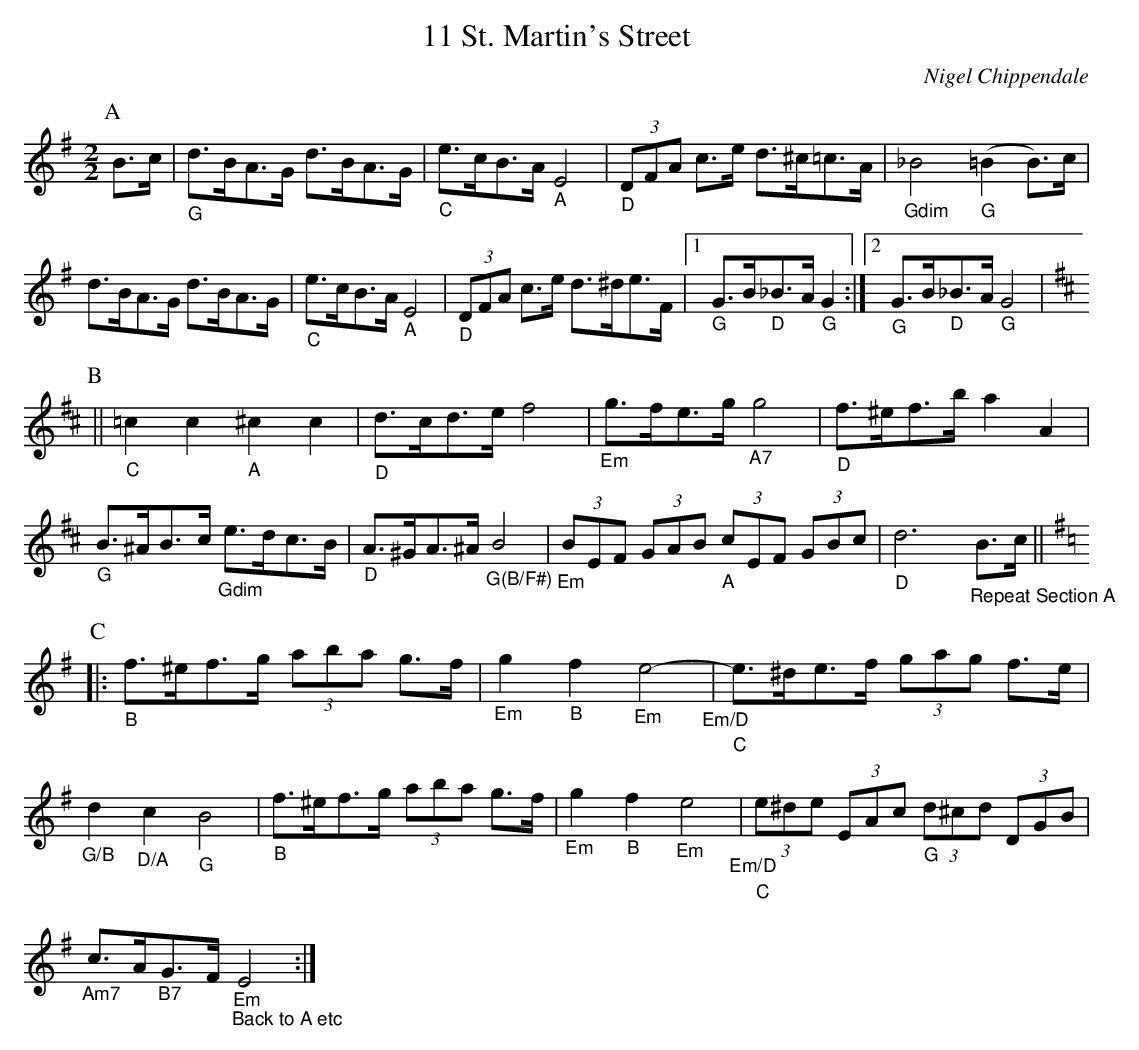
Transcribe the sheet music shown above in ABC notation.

X:1
T:11 St. Martin's Street
C:Nigel Chippendale
M:2/2
L:1/8
K:G
P:A
B>c |"_G" d>BA>G d>BA>G |"_C" e>cB>A "_A"E4 |"_D" (3DFA c>e d>^c=c>A |"_Gdim" _B4 "_G"(=B2 B)>c |
d>BA>G d>BA>G | "_C" e>cB>A "_A"E4 |"_D" (3DFA c>e d>^de>F |1 "_G"G>B"_D"_B>A "_G"G2 :|2 "_G"G>B"_D"_B>A "_G"G4 |
K:D
P:B
||"_C"=c2 c2 "_A"^c2 c2 |"_D"d>cd>e f4 | "_Em" g>fe>g "_A7"g4 | "_D"f>^ef>b a2 A2 |
"_G" B>^AB>c "_Gdim"e>dc>B |"_D"A>^GA>^A "_G(B/F#)"B4 | "_Em"(3BEF (3GAB "_A"(3cEF (3GBc |"_D"d6 "_Repeat Section A"B>c ||
K:G
P:C
|:"_B"f>^ef>g (3aba g>f |"_Em"g2 "_B"f2 "_Em"e4-"_Em/D" |"_C"e>^de>f (3gag f>e |
"_G/B"d2 "_D/A"c2 "_G"B4 |"_B"f>^ef>g (3aba g>f | "_Em"g2 "_B"f2 "_Em"e4 "_Em/D" |"_C" (3e^de (3EAc "_G"(3d^cd (3DGB |
"_Am7"c>A"_B7"G>F "_Em""_Back to A etc"E4 :|
